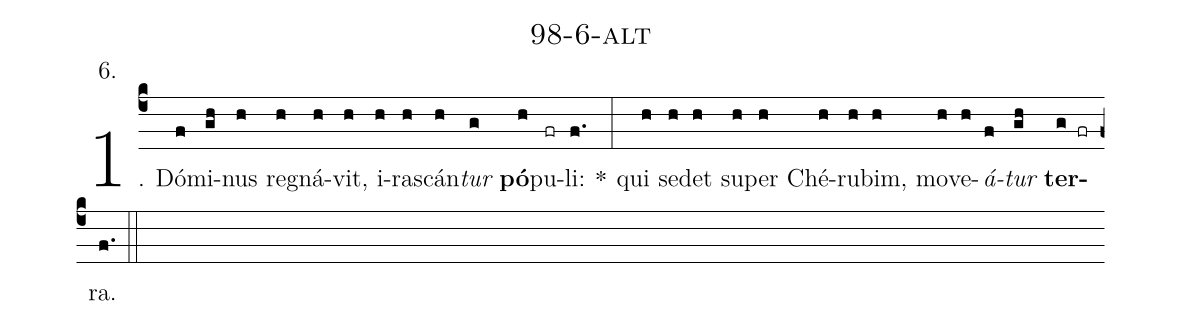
name: 98-6-alt;
annotation: 6.;
%%
(c4)1. Dó(f)mi(gh)nus(h) re(h)gná(h)vit,(h) i(h)ras(h)cán(h)<i>tur</i>(g) <b>pó</b>(h)pu(fr)li:(f.) *(:) qui(h) se(h)det(h) su(h)per(h) Ché(h)ru(h)bim,(h) mo(h)ve(h)<i>á</i>(f)<i>tur</i>(gh) <b>ter</b>(g fr)ra.(f.) (::)
